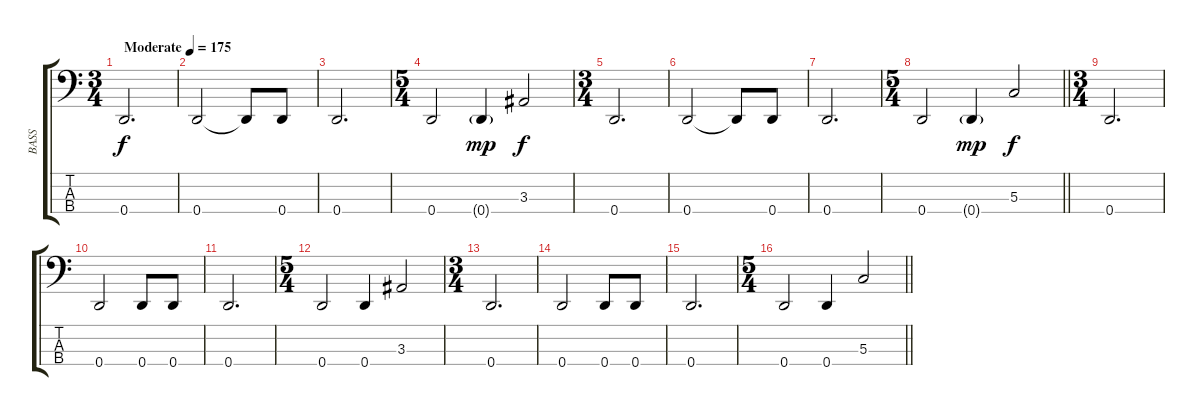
\track ("BASS" "BASS") {instrument electricbassfinger}
\staff {score tabs}
\tuning (F2 C2 G1 D1) {hide}
\ts (3 4)
\tempo (175 "Moderate")
\clef f4
\ks c
0.4.2{d dy f instrument electricbassfinger} |
0.4.2 0.4{t}.8 0.4.8 |
0.4.2{d} |
\ts (5 4)
0.4.2 0.4{g}.4{dy mp} 3.3.2{dy f} |
\ts (3 4)
0.4.2{d} |
0.4.2 0.4{t}.8 0.4.8 |
0.4.2{d} |
\ts (5 4)
\barLineRight lightlight
0.4.2 0.4{g}.4{dy mp} 5.3.2{dy f} |
\ts (3 4)
0.4.2{d} |
0.4.2 0.4.8 0.4.8 |
0.4.2{d} |
\ts (5 4)
0.4.2 0.4.4 3.3.2 |
\ts (3 4)
0.4.2{d} |
0.4.2 0.4.8 0.4.8 |
0.4.2{d} |
\ts (5 4)
\barLineRight lightlight
0.4.2 0.4.4 5.3.2
